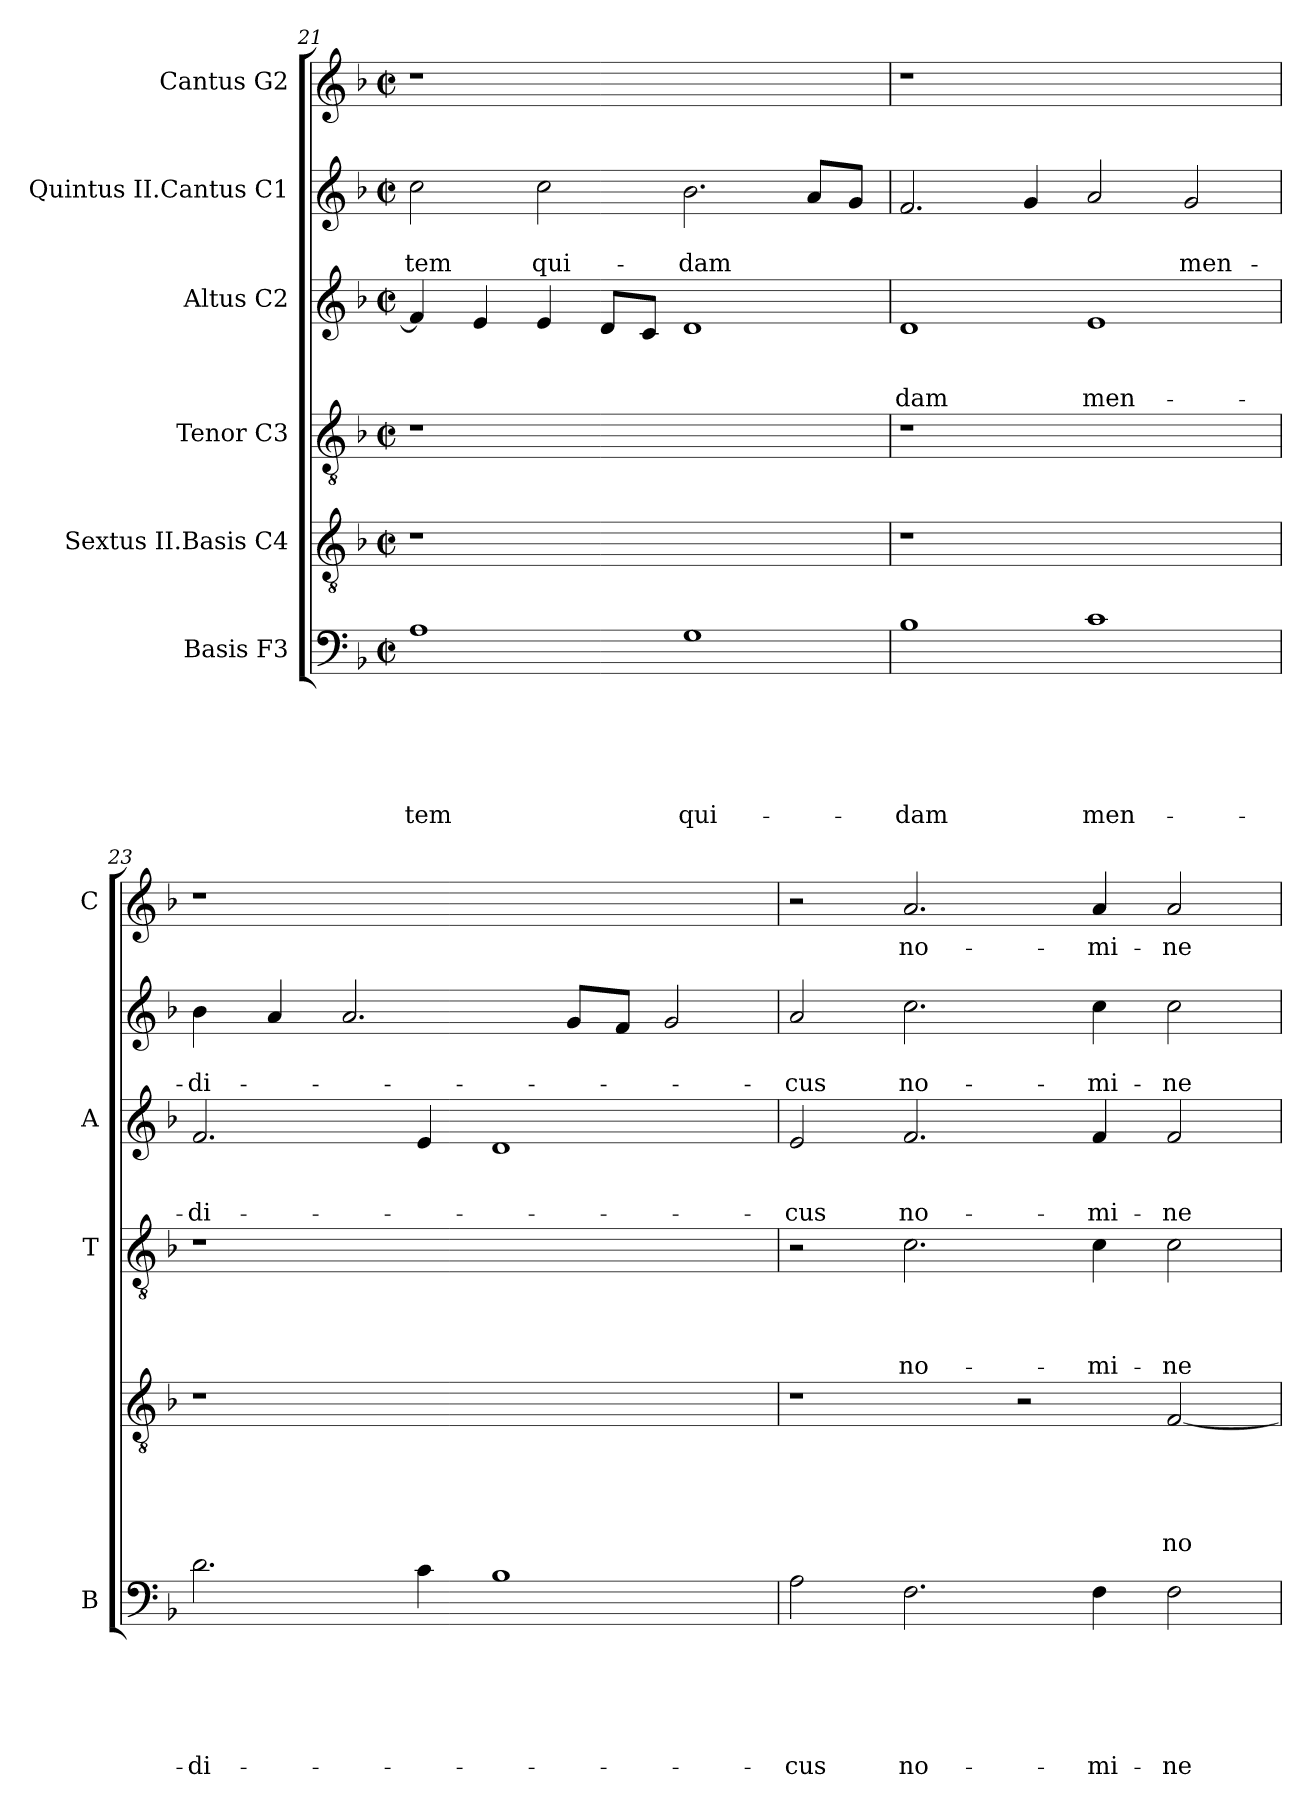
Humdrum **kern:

**kern	**text	**text	**text	**text	**text	**text	**kern	**text	**text	**text	**text	**text	**kern	**text	**text	**text	**text	**kern	**text	**text	**text	**kern	**text	**text	**kern	**text
*part6	*part6	*part6	*part6	*part6	*part6	*part6	*part5	*part5	*part5	*part5	*part5	*part5	*part4	*part4	*part4	*part4	*part4	*part3	*part3	*part3	*part3	*part2	*part2	*part2	*part1	*part1
*staff6	*staff6	*staff6	*staff6	*staff6	*staff6	*staff6	*staff5	*staff5	*staff5	*staff5	*staff5	*staff5	*staff4	*staff4	*staff4	*staff4	*staff4	*staff3	*staff3	*staff3	*staff3	*staff2	*staff2	*staff2	*staff1	*staff1
*I"Basis F3	*	*	*	*	*	*	*I"Sextus II.Basis C4	*	*	*	*	*	*I"Tenor C3	*	*	*	*	*I"Altus C2	*	*	*	*I"Quintus II.Cantus C1	*	*	*I"Cantus G2	*
*I'B	*	*	*	*	*	*	*	*	*	*	*	*	*I'T	*	*	*	*	*I'A	*	*	*	*	*	*	*I'C	*
*clefF4	*	*	*	*	*	*	*clefGv2	*	*	*	*	*	*clefGv2	*	*	*	*	*clefG2	*	*	*	*clefG2	*	*	*clefG2	*
*k[b-]	*	*	*	*	*	*	*k[b-]	*	*	*	*	*	*k[b-]	*	*	*	*	*k[b-]	*	*	*	*k[b-]	*	*	*k[b-]	*
*F:	*	*	*	*	*	*	*F:	*	*	*	*	*	*F:	*	*	*	*	*F:	*	*	*	*F:	*	*	*F:	*
*M2/2	*	*	*	*	*	*	*M2/2	*	*	*	*	*	*M2/2	*	*	*	*	*M2/2	*	*	*	*M2/2	*	*	*M2/2	*
*met(c|)	*	*	*	*	*	*	*met(c|)	*	*	*	*	*	*met(c|)	*	*	*	*	*met(c|)	*	*	*	*met(c|)	*	*	*met(c|)	*
=21	=21	=21	=21	=21	=21	=21	=21	=21	=21	=21	=21	=21	=21	=21	=21	=21	=21	=21	=21	=21	=21	=21	=21	=21	=21	=21
!	!	!	!	!	!	!LO:LY:b	!	!	!	!	!	!	!	!	!	!	!	!	!	!	!	!	!	!LO:LY:b	!	!
1A	.	.	.	.	.	-tem	1r	.	.	.	.	.	1r	.	.	.	.	4f/]	.	.	.	2cc\	.	-tem	1r	.
.	.	.	.	.	.	.	.	.	.	.	.	.	.	.	.	.	.	4e/	.	.	.	.	.	.	.	.
!	!	!	!	!	!	!	!	!	!	!	!	!	!	!	!	!	!	!	!	!	!	!	!	!LO:LY:b	!	!
.	.	.	.	.	.	.	.	.	.	.	.	.	.	.	.	.	.	4e/	.	.	.	2cc\	.	qui-	.	.
.	.	.	.	.	.	.	.	.	.	.	.	.	.	.	.	.	.	8d/L	.	.	.	.	.	.	.	.
.	.	.	.	.	.	.	.	.	.	.	.	.	.	.	.	.	.	8c/J	.	.	.	.	.	.	.	.
!	!	!	!	!	!	!LO:LY:b	!	!	!	!	!	!	!	!	!	!	!	!	!	!	!	!	!	!LO:LY:b	!	!
1G	.	.	.	.	.	qui-	1ryy	.	.	.	.	.	1ryy	.	.	.	.	1d	.	.	.	2.b-\	.	-dam	1ryy	.
.	.	.	.	.	.	.	.	.	.	.	.	.	.	.	.	.	.	.	.	.	.	8a/L	.	.	.	.
.	.	.	.	.	.	.	.	.	.	.	.	.	.	.	.	.	.	.	.	.	.	8g/J	.	.	.	.
=22	=22	=22	=22	=22	=22	=22	=22	=22	=22	=22	=22	=22	=22	=22	=22	=22	=22	=22	=22	=22	=22	=22	=22	=22	=22	=22
!	!	!	!	!	!	!LO:LY:b	!	!	!	!	!	!	!	!	!	!	!	!	!	!	!LO:LY:b	!	!	!	!	!
1B-	.	.	.	.	.	-dam	1r	.	.	.	.	.	1r	.	.	.	.	1d	.	.	-dam	2.f/	.	.	1r	.
.	.	.	.	.	.	.	.	.	.	.	.	.	.	.	.	.	.	.	.	.	.	4g/	.	.	.	.
!	!	!	!	!	!	!LO:LY:b	!	!	!	!	!	!	!	!	!	!	!	!	!	!	!LO:LY:b	!	!	!	!	!
1c	.	.	.	.	.	men-	1ryy	.	.	.	.	.	1ryy	.	.	.	.	1e	.	.	men-	2a/	.	.	1ryy	.
!	!	!	!	!	!	!	!	!	!	!	!	!	!	!	!	!	!	!	!	!	!	!	!	!LO:LY:b	!	!
.	.	.	.	.	.	.	.	.	.	.	.	.	.	.	.	.	.	.	.	.	.	2g/	.	men-	.	.
!!LO:LB:g=z
=23	=23	=23	=23	=23	=23	=23	=23	=23	=23	=23	=23	=23	=23	=23	=23	=23	=23	=23	=23	=23	=23	=23	=23	=23	=23	=23
!	!	!	!	!	!	!LO:LY:b	!	!	!	!	!	!	!	!	!	!	!	!	!	!	!LO:LY:b	!	!	!LO:LY:b	!	!
2.d\	.	.	.	.	.	-di-	1r	.	.	.	.	.	1r	.	.	.	.	2.f/	.	.	-di-	4b-\	.	-di-	1r	.
.	.	.	.	.	.	.	.	.	.	.	.	.	.	.	.	.	.	.	.	.	.	4a/	.	.	.	.
.	.	.	.	.	.	.	.	.	.	.	.	.	.	.	.	.	.	.	.	.	.	2.a/	.	.	.	.
4c\	.	.	.	.	.	.	.	.	.	.	.	.	.	.	.	.	.	4e/	.	.	.	.	.	.	.	.
1B-	.	.	.	.	.	.	1ryy	.	.	.	.	.	1ryy	.	.	.	.	1d	.	.	.	.	.	.	1ryy	.
.	.	.	.	.	.	.	.	.	.	.	.	.	.	.	.	.	.	.	.	.	.	8g/L	.	.	.	.
.	.	.	.	.	.	.	.	.	.	.	.	.	.	.	.	.	.	.	.	.	.	8f/J	.	.	.	.
.	.	.	.	.	.	.	.	.	.	.	.	.	.	.	.	.	.	.	.	.	.	2g/	.	.	.	.
=24	=24	=24	=24	=24	=24	=24	=24	=24	=24	=24	=24	=24	=24	=24	=24	=24	=24	=24	=24	=24	=24	=24	=24	=24	=24	=24
!	!	!	!	!	!	!LO:LY:b	!	!	!	!	!	!	!	!	!	!	!	!	!	!	!LO:LY:b	!	!	!LO:LY:b	!	!
2A\	.	.	.	.	.	-cus	1r	.	.	.	.	.	2r	.	.	.	.	2e/	.	.	-cus	2a/	.	-cus	2r	.
!	!	!	!	!	!	!LO:LY:b	!	!	!	!	!	!	!	!	!	!	!LO:LY:b	!	!	!	!LO:LY:b	!	!	!LO:LY:b	!	!LO:LY:b
2.F\	.	.	.	.	.	no-	.	.	.	.	.	.	2.c\	.	.	.	no-	2.f/	.	.	no-	2.cc\	.	no-	2.a/	no-
.	.	.	.	.	.	.	2r	.	.	.	.	.	.	.	.	.	.	.	.	.	.	.	.	.	.	.
!	!	!	!	!	!	!LO:LY:b	!	!	!	!	!	!	!	!	!	!	!LO:LY:b	!	!	!	!LO:LY:b	!	!	!LO:LY:b	!	!LO:LY:b
4F\	.	.	.	.	.	-mi-	.	.	.	.	.	.	4c\	.	.	.	-mi-	4f/	.	.	-mi-	4cc\	.	-mi-	4a/	-mi-
!	!	!	!	!	!	!LO:LY:b	!	!	!	!	!	!LO:LY:b	!	!	!	!	!LO:LY:b	!	!	!	!LO:LY:b	!	!	!LO:LY:b	!	!LO:LY:b
2F\	.	.	.	.	.	-ne	[2F/	.	.	.	.	no-	2c\	.	.	.	-ne	2f/	.	.	-ne	2cc\	.	-ne	2a/	-ne
=	=	=	=	=	=	=	=	=	=	=	=	=	=	=	=	=	=	=	=	=	=	=	=	=	=	=
*-	*-	*-	*-	*-	*-	*-	*-	*-	*-	*-	*-	*-	*-	*-	*-	*-	*-	*-	*-	*-	*-	*-	*-	*-	*-	*-
